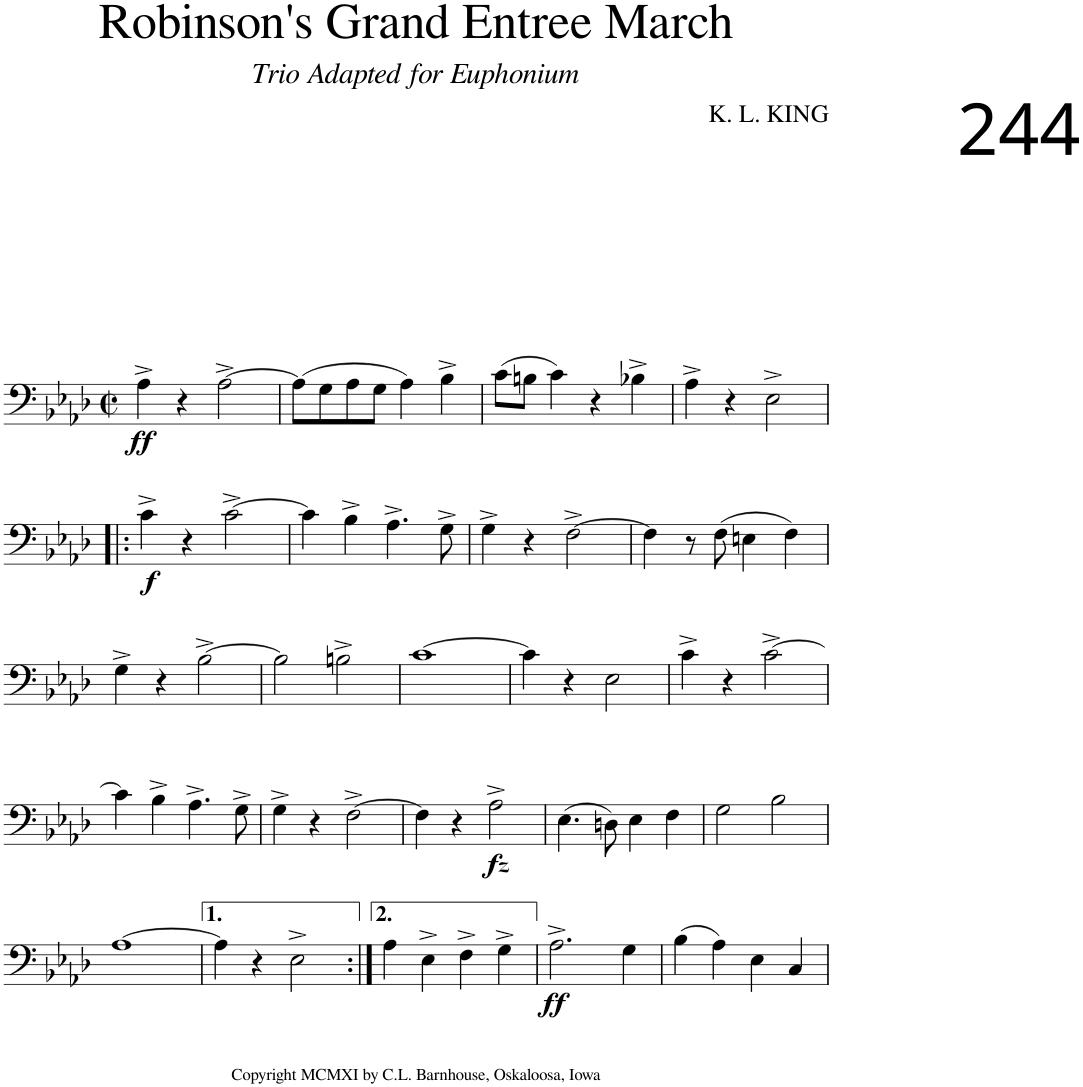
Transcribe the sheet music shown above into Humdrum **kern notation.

**kern	**dynam
*part1	*part1
*staff1	*staff1
*I"Piano	*
*I'Pno.	*
*clefF4	*
*k[b-e-a-d-]	*
*M2/2	*
*met(c|)	*
=1	=1
!	!LO:DY:b
4A-^\	ff
4r	.
[2A-^\	.
=2	=2
(8A-\L]	.
8G\	.
8A-\	.
8G\J	.
4A-\)	.
4B-^\	.
=3	=3
(8c\L	.
8Bn\J	.
4c\)	.
4r	.
4B-X^\	.
=4	=4
4A-^\	.
4r	.
!LO:TX:a:t=244	!
2E-^\	.
!!LO:LB:g=z
=5!|:	=5!|:
!	!LO:DY:b
4c^\	f
4r	.
[2c^\	.
=6	=6
4c\]	.
4B-^\	.
4.A-^\	.
8G^\	.
=7	=7
4G^\	.
4r	.
[2F^\	.
=8	=8
4F\]	.
8r	.
(8F\	.
4En\	.
4F\)	.
!!LO:LB:g=z
=9	=9
4G^\	.
4r	.
[2B-^\	.
=10	=10
2B-\]	.
2Bn^\	.
=11	=11
[1c	.
=12	=12
4c\]	.
4r	.
2E-\	.
=13	=13
4c^\	.
4r	.
[2c^\	.
!!LO:LB:g=z
=14	=14
4c\]	.
4B-^\	.
4.A-^\	.
8G^\	.
=15	=15
4G^\	.
4r	.
[2F^\	.
=16	=16
4F\]	.
4r	.
!	!LO:DY:b
2A-^\	fz
=17	=17
(4.E-\	.
8Dn\)	.
4E-\	.
4F\	.
=18	=18
2G\	.
2B-\	.
!!LO:LB:g=z
=19	=19
[1A-	.
=20	=20
4A-\]	.
4r	.
2E-^\	.
=21:|!	=21:|!
4A-\	.
4E-^\	.
4F^\	.
4G^\	.
=22	=22
!	!LO:DY:b
2.A-^\	ff
4G\	.
=23	=23
(4B-\	.
4A-\)	.
4E-\	.
4C/	.
=	=
*-	*-
